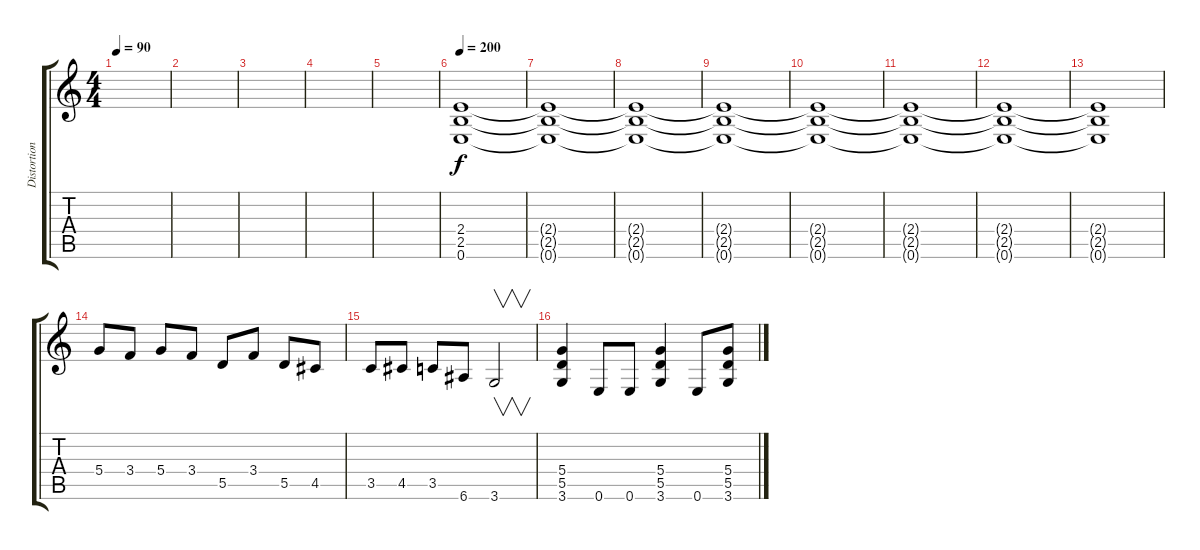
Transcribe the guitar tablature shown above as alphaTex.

\track ("Distortion Guitar 1" "Distortion") {instrument distortionguitar}
\staff {score tabs}
\tuning (E4 B3 G3 D3 A2 E2) {hide}
\ts (4 4)
\tempo 90
\clef g2
\ks c
|
|
|
|
|
\tempo 200
(2.4 2.5 0.6).1 |
(2.4{t} 2.5{t} 0.6{t}).1 |
(2.4{t} 2.5{t} 0.6{t}).1 |
(2.4{t} 2.5{t} 0.6{t}).1 |
(2.4{t} 2.5{t} 0.6{t}).1 |
(2.4{t} 2.5{t} 0.6{t}).1 |
(2.4{t} 2.5{t} 0.6{t}).1 |
(2.4{t} 2.5{t} 0.6{t}).1 |
5.4.8 3.4.8 5.4.8 3.4.8 5.5.8 3.4.8 5.5.8 4.5.8 |
3.5.8 4.5.8 3.5.8 6.6.8 3.6.2{v} |
(5.4 5.5 3.6).4 0.6.8 0.6.8 (5.4 5.5 3.6).4 0.6.8 (5.4 5.5 3.6).8
